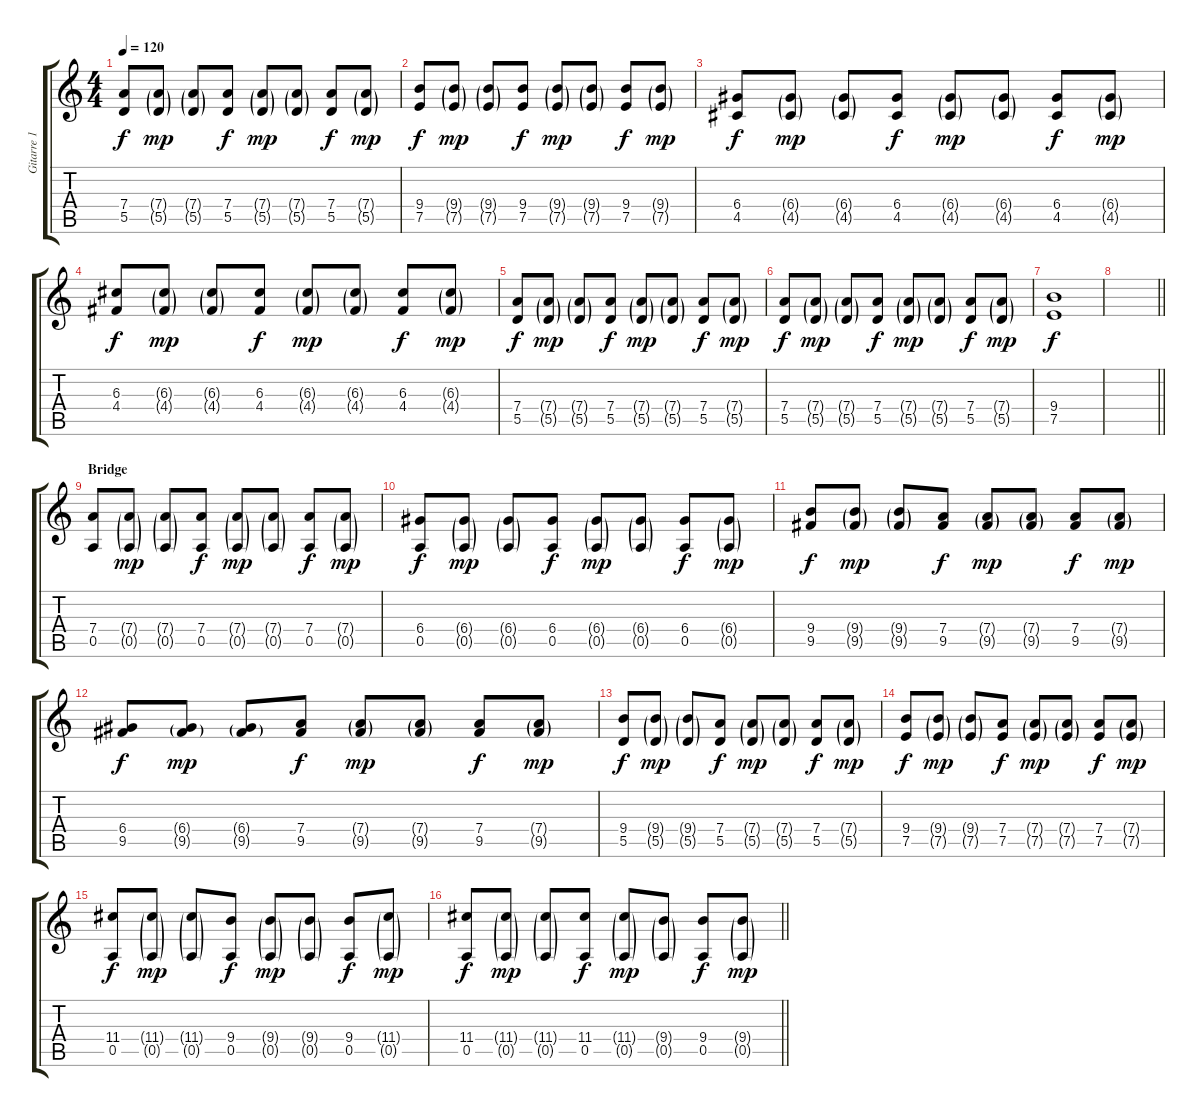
\track ("Gitarre 1" "Gitarre 1") {instrument electricguitarclean}
\staff {score tabs}
\tuning (E4 B3 G3 D3 A2 E2) {hide}
\ts (4 4)
\tempo 120
\clef g2
\ks c
(7.4 5.5).8{dy f} (7.4{g} 5.5{g}).8{dy mp} (7.4{g} 5.5{g}).8 (7.4 5.5).8{dy f} (7.4{g} 5.5{g}).8{dy mp} (7.4{g} 5.5{g}).8 (7.4 5.5).8{dy f} (7.4{g} 5.5{g}).8{dy mp} |
(9.4 7.5).8{dy f} (9.4{g} 7.5{g}).8{dy mp} (9.4{g} 7.5{g}).8 (9.4 7.5).8{dy f} (9.4{g} 7.5{g}).8{dy mp} (9.4{g} 7.5{g}).8 (9.4 7.5).8{dy f} (9.4{g} 7.5{g}).8{dy mp} |
(6.4 4.5).8{dy f} (6.4{g} 4.5{g}).8{dy mp} (6.4{g} 4.5{g}).8 (6.4 4.5).8{dy f} (6.4{g} 4.5{g}).8{dy mp} (6.4{g} 4.5{g}).8 (6.4 4.5).8{dy f} (6.4{g} 4.5{g}).8{dy mp} |
(6.3 4.4).8{dy f} (6.3{g} 4.4{g}).8{dy mp} (6.3{g} 4.4{g}).8 (6.3 4.4).8{dy f} (6.3{g} 4.4{g}).8{dy mp} (6.3{g} 4.4{g}).8 (6.3 4.4).8{dy f} (6.3{g} 4.4{g}).8{dy mp} |
(7.4 5.5).8{dy f} (7.4{g} 5.5{g}).8{dy mp} (7.4{g} 5.5{g}).8 (7.4 5.5).8{dy f} (7.4{g} 5.5{g}).8{dy mp} (7.4{g} 5.5{g}).8 (7.4 5.5).8{dy f} (7.4{g} 5.5{g}).8{dy mp} |
(7.4 5.5).8{dy f} (7.4{g} 5.5{g}).8{dy mp} (7.4{g} 5.5{g}).8 (7.4 5.5).8{dy f} (7.4{g} 5.5{g}).8{dy mp} (7.4{g} 5.5{g}).8 (7.4 5.5).8{dy f} (7.4{g} 5.5{g}).8{dy mp} |
(9.4 7.5).1{dy f} |
\barLineRight lightlight
|
\section ("" "Bridge")
(7.4 0.5).8 (7.4{g} 0.5{g}).8{dy mp} (7.4{g} 0.5{g}).8 (7.4 0.5).8{dy f} (7.4{g} 0.5{g}).8{dy mp} (7.4{g} 0.5{g}).8 (7.4 0.5).8{dy f} (7.4{g} 0.5{g}).8{dy mp} |
(6.4 0.5).8{dy f} (6.4{g} 0.5{g}).8{dy mp} (6.4{g} 0.5{g}).8 (6.4 0.5).8{dy f} (6.4{g} 0.5{g}).8{dy mp} (6.4{g} 0.5{g}).8 (6.4 0.5).8{dy f} (6.4{g} 0.5{g}).8{dy mp} |
(9.4 9.5).8{dy f} (9.4{g} 9.5{g}).8{dy mp} (9.4{g} 9.5{g}).8 (7.4 9.5).8{dy f} (7.4{g} 9.5{g}).8{dy mp} (7.4{g} 9.5{g}).8 (7.4 9.5).8{dy f} (7.4{g} 9.5{g}).8{dy mp} |
(6.4 9.5).8{dy f} (6.4{g} 9.5{g}).8{dy mp} (6.4{g} 9.5{g}).8 (7.4 9.5).8{dy f} (7.4{g} 9.5{g}).8{dy mp} (7.4{g} 9.5{g}).8 (7.4 9.5).8{dy f} (7.4{g} 9.5{g}).8{dy mp} |
(9.4 5.5).8{dy f} (9.4{g} 5.5{g}).8{dy mp} (9.4{g} 5.5{g}).8 (7.4 5.5).8{dy f} (7.4{g} 5.5{g}).8{dy mp} (7.4{g} 5.5{g}).8 (7.4 5.5).8{dy f} (7.4{g} 5.5{g}).8{dy mp} |
(9.4 7.5).8{dy f} (9.4{g} 7.5{g}).8{dy mp} (9.4{g} 7.5{g}).8 (7.4 7.5).8{dy f} (7.4{g} 7.5{g}).8{dy mp} (7.4{g} 7.5{g}).8 (7.4 7.5).8{dy f} (7.4{g} 7.5{g}).8{dy mp} |
(11.4 0.5).8{dy f} (11.4{g} 0.5{g}).8{dy mp} (11.4{g} 0.5{g}).8 (9.4 0.5).8{dy f} (9.4{g} 0.5{g}).8{dy mp} (9.4{g} 0.5{g}).8 (9.4 0.5).8{dy f} (11.4{g} 0.5{g}).8{dy mp} |
\barLineRight lightlight
(11.4 0.5).8{dy f} (11.4{g} 0.5{g}).8{dy mp} (11.4{g} 0.5{g}).8 (11.4 0.5).8{dy f} (11.4{g} 0.5{g}).8{dy mp} (9.4{g} 0.5{g}).8 (9.4 0.5).8{dy f} (9.4{g} 0.5{g}).8{dy mp}
